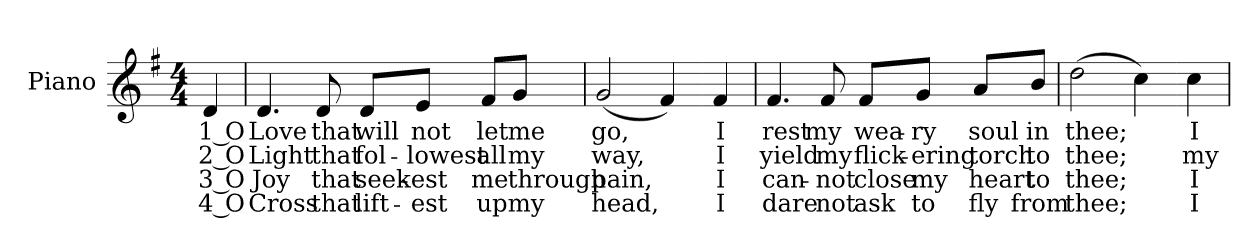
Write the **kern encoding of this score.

**kern	**text	**text	**text	**text
*part1	*part1	*part1	*part1	*part1
*staff1	*staff1	*staff1	*staff1	*staff1
*I"Piano	*	*	*	*
*I'Pno.	*	*	*	*
!!LO:PB:g=z
*clefG2	*	*	*	*
*k[f#]	*	*	*	*
*G:	*	*	*	*
*M4/4	*	*	*	*
=	=	=	=	=
!	!LO:LY:b:color=#000000	!LO:LY:b:color=#000000	!LO:LY:b:color=#000000	!LO:LY:b:color=#000000
4di/	1 O	2 O	3 O	4 O
=1	=1	=1	=1	=1
!	!LO:LY:b:color=#000000	!LO:LY:b:color=#000000	!LO:LY:b:color=#000000	!LO:LY:b:color=#000000
4.di/	Love	Light	Joy	Cross
!	!LO:LY:b:color=#000000	!LO:LY:b:color=#000000	!LO:LY:b:color=#000000	!LO:LY:b:color=#000000
8di/	that	that	that	that
!	!LO:LY:b:color=#000000	!LO:LY:b:color=#000000	!LO:LY:b:color=#000000	!LO:LY:b:color=#000000
8di/L	will	fol-	seek-	-lift-
!	!LO:LY:b:color=#000000	!LO:LY:b:color=#000000	!LO:LY:b:color=#000000	!LO:LY:b:color=#000000
8ei/J	not	-lowest	-est	est
!	!LO:LY:b:color=#000000	!LO:LY:b:color=#000000	!LO:LY:b:color=#000000	!LO:LY:b:color=#000000
8f#i/L	let	all	me	up
!	!LO:LY:b:color=#000000	!LO:LY:b:color=#000000	!LO:LY:b:color=#000000	!LO:LY:b:color=#000000
8gi/J	me	my	through	my
=2	=2	=2	=2	=2
!	!LO:LY:b:color=#000000	!LO:LY:b:color=#000000	!LO:LY:b:color=#000000	!LO:LY:b:color=#000000
(2gi/	go,	way,	pain,	head,
4f#i/)	.	.	.	.
=3-	=3-	=3-	=3-	=3-
!	!LO:LY:b:color=#000000	!LO:LY:b:color=#000000	!LO:LY:b:color=#000000	!LO:LY:b:color=#000000
4f#i/	I	I	I	I
!!LO:LB:g=z
=4	=4	=4	=4	=4
!	!LO:LY:b:color=#000000	!LO:LY:b:color=#000000	!LO:LY:b:color=#000000	!LO:LY:b:color=#000000
4.f#i/	rest	yield	can-	-dare
!	!LO:LY:b:color=#000000	!LO:LY:b:color=#000000	!LO:LY:b:color=#000000	!LO:LY:b:color=#000000
8f#i/	my	my	not	not
!	!LO:LY:b:color=#000000	!LO:LY:b:color=#000000	!LO:LY:b:color=#000000	!LO:LY:b:color=#000000
8f#i/L	wea-	flick-	close	ask
!	!LO:LY:b:color=#000000	!LO:LY:b:color=#000000	!LO:LY:b:color=#000000	!LO:LY:b:color=#000000
8gi/J	-ry	-ering	my	to
!	!LO:LY:b:color=#000000	!LO:LY:b:color=#000000	!LO:LY:b:color=#000000	!LO:LY:b:color=#000000
8ai/L	soul	torch	heart	fly
!	!LO:LY:b:color=#000000	!LO:LY:b:color=#000000	!LO:LY:b:color=#000000	!LO:LY:b:color=#000000
8bi/J	in	to	to	from
=5	=5	=5	=5	=5
!	!LO:LY:b:color=#000000	!LO:LY:b:color=#000000	!LO:LY:b:color=#000000	!LO:LY:b:color=#000000
(2ddi\	thee;	thee;	thee;	thee;
4cci\)	.	.	.	.
=6-	=6-	=6-	=6-	=6-
!	!LO:LY:b:color=#000000	!LO:LY:b:color=#000000	!LO:LY:b:color=#000000	!LO:LY:b:color=#000000
4cci\	I	my	I	I
=	=	=	=	=
*-	*-	*-	*-	*-
